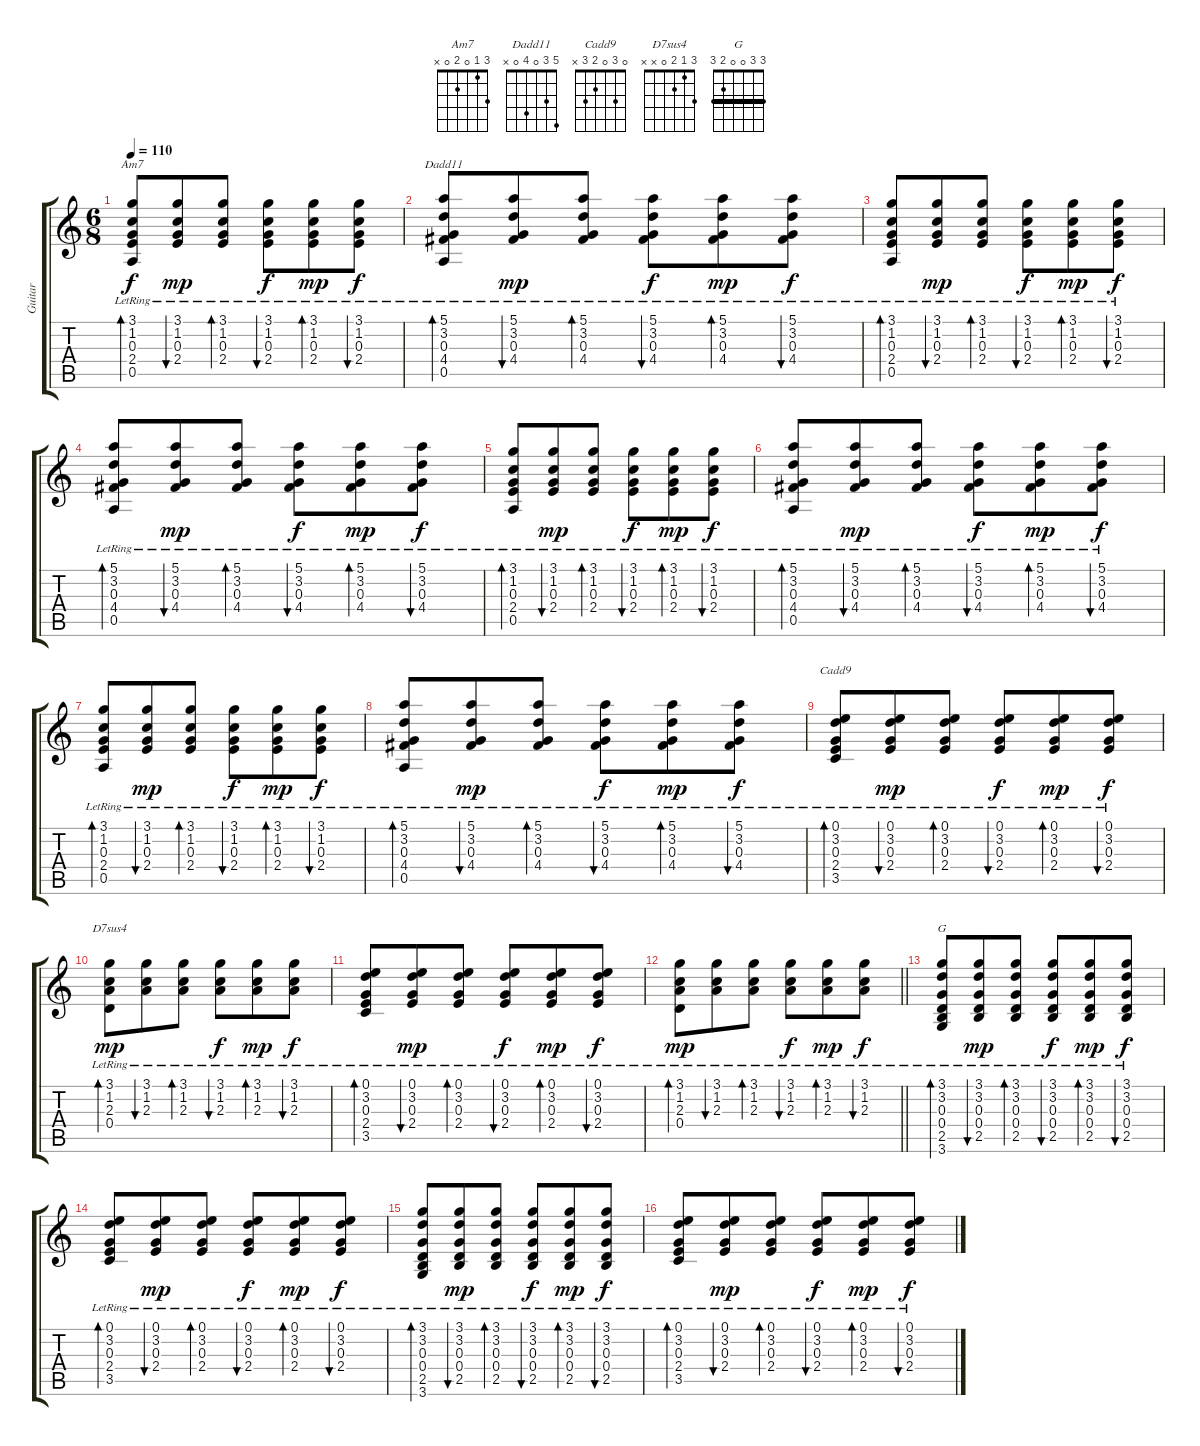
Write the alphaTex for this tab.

\track ("Guitar" "Guitar") {instrument distortionguitar}
\staff {score tabs}
\tuning (E4 B3 G3 D3 A2 E2) {hide}
\chord ("Am7" 3 1 0 2 0 x)
\chord ("Dadd11" 5 3 0 4 0 x)
\chord ("Cadd9" 0 3 0 2 3 x)
\chord ("D7sus4" 3 1 2 0 x x)
\chord ("G" 3 3 0 0 2 3) {barre 3}
\ts (6 8)
\tempo 110
\clef g2
\ks c
(3.1{lr} 1.2{lr} 0.3{lr} 2.4{lr} 0.5{lr}).8{bd 30 ch "Am7" dy f instrument distortionguitar} (3.1{lr} 1.2{lr} 0.3{lr} 2.4{lr}).8{bu 30 dy mp} (3.1{lr} 1.2{lr} 0.3{lr} 2.4{lr}).8{bd 30} (3.1{lr} 1.2{lr} 0.3{lr} 2.4{lr}).8{bu 30 dy f} (3.1{lr} 1.2{lr} 0.3{lr} 2.4{lr}).8{bd 30 dy mp} (3.1{lr} 1.2{lr} 0.3{lr} 2.4{lr}).8{bu 30 dy f} |
(5.1{lr} 3.2{lr} 0.3{lr} 4.4{lr} 0.5{lr}).8{bd 30 ch "Dadd11"} (5.1{lr} 3.2{lr} 0.3{lr} 4.4{lr}).8{bu 30 dy mp} (5.1{lr} 3.2{lr} 0.3{lr} 4.4{lr}).8{bd 30} (5.1{lr} 3.2{lr} 0.3{lr} 4.4{lr}).8{bu 30 dy f} (5.1{lr} 3.2{lr} 0.3{lr} 4.4{lr}).8{bd 30 dy mp} (5.1{lr} 3.2{lr} 0.3{lr} 4.4{lr}).8{bu 30 dy f} |
(3.1{lr} 1.2{lr} 0.3{lr} 2.4{lr} 0.5{lr}).8{bd 30} (3.1{lr} 1.2{lr} 0.3{lr} 2.4{lr}).8{bu 30 dy mp} (3.1{lr} 1.2{lr} 0.3{lr} 2.4{lr}).8{bd 30} (3.1{lr} 1.2{lr} 0.3{lr} 2.4{lr}).8{bu 30 dy f} (3.1{lr} 1.2{lr} 0.3{lr} 2.4{lr}).8{bd 30 dy mp} (3.1{lr} 1.2{lr} 0.3{lr} 2.4{lr}).8{bu 30 dy f} |
(5.1{lr} 3.2{lr} 0.3{lr} 4.4{lr} 0.5{lr}).8{bd 30} (5.1{lr} 3.2{lr} 0.3{lr} 4.4{lr}).8{bu 30 dy mp} (5.1{lr} 3.2{lr} 0.3{lr} 4.4{lr}).8{bd 30} (5.1{lr} 3.2{lr} 0.3{lr} 4.4{lr}).8{bu 30 dy f} (5.1{lr} 3.2{lr} 0.3{lr} 4.4{lr}).8{bd 30 dy mp} (5.1{lr} 3.2{lr} 0.3{lr} 4.4{lr}).8{bu 30 dy f} |
(3.1{lr} 1.2{lr} 0.3{lr} 2.4{lr} 0.5{lr}).8{bd 30} (3.1{lr} 1.2{lr} 0.3{lr} 2.4{lr}).8{bu 30 dy mp} (3.1{lr} 1.2{lr} 0.3{lr} 2.4{lr}).8{bd 30} (3.1{lr} 1.2{lr} 0.3{lr} 2.4{lr}).8{bu 30 dy f} (3.1{lr} 1.2{lr} 0.3{lr} 2.4{lr}).8{bd 30 dy mp} (3.1{lr} 1.2{lr} 0.3{lr} 2.4{lr}).8{bu 30 dy f} |
(5.1{lr} 3.2{lr} 0.3{lr} 4.4{lr} 0.5{lr}).8{bd 30} (5.1{lr} 3.2{lr} 0.3{lr} 4.4{lr}).8{bu 30 dy mp} (5.1{lr} 3.2{lr} 0.3{lr} 4.4{lr}).8{bd 30} (5.1{lr} 3.2{lr} 0.3{lr} 4.4{lr}).8{bu 30 dy f} (5.1{lr} 3.2{lr} 0.3{lr} 4.4{lr}).8{bd 30 dy mp} (5.1{lr} 3.2{lr} 0.3{lr} 4.4{lr}).8{bu 30 dy f} |
(3.1{lr} 1.2{lr} 0.3{lr} 2.4{lr} 0.5{lr}).8{bd 30} (3.1{lr} 1.2{lr} 0.3{lr} 2.4{lr}).8{bu 30 dy mp} (3.1{lr} 1.2{lr} 0.3{lr} 2.4{lr}).8{bd 30} (3.1{lr} 1.2{lr} 0.3{lr} 2.4{lr}).8{bu 30 dy f} (3.1{lr} 1.2{lr} 0.3{lr} 2.4{lr}).8{bd 30 dy mp} (3.1{lr} 1.2{lr} 0.3{lr} 2.4{lr}).8{bu 30 dy f} |
(5.1{lr} 3.2{lr} 0.3{lr} 4.4{lr} 0.5{lr}).8{bd 30} (5.1{lr} 3.2{lr} 0.3{lr} 4.4{lr}).8{bu 30 dy mp} (5.1{lr} 3.2{lr} 0.3{lr} 4.4{lr}).8{bd 30} (5.1{lr} 3.2{lr} 0.3{lr} 4.4{lr}).8{bu 30 dy f} (5.1{lr} 3.2{lr} 0.3{lr} 4.4{lr}).8{bd 30 dy mp} (5.1{lr} 3.2{lr} 0.3{lr} 4.4{lr}).8{bu 30 dy f} |
(0.1{lr} 3.2{lr} 0.3{lr} 2.4{lr} 3.5{lr}).8{bd 30 ch "Cadd9"} (0.1{lr} 3.2{lr} 0.3{lr} 2.4{lr}).8{bu 30 dy mp} (0.1{lr} 3.2{lr} 0.3{lr} 2.4{lr}).8{bd 30} (0.1{lr} 3.2{lr} 0.3{lr} 2.4{lr}).8{bu 30 dy f} (0.1{lr} 3.2{lr} 0.3{lr} 2.4{lr}).8{bd 30 dy mp} (0.1{lr} 3.2{lr} 0.3{lr} 2.4{lr}).8{bu 30 dy f} |
(3.1{lr} 1.2{lr} 2.3{lr} 0.4{lr}).8{bd 30 ch "D7sus4" dy mp} (3.1{lr} 1.2{lr} 2.3{lr}).8{bu 30} (3.1{lr} 1.2{lr} 2.3{lr}).8{bd 30} (3.1{lr} 1.2{lr} 2.3{lr}).8{bu 30 dy f} (3.1{lr} 1.2{lr} 2.3{lr}).8{bd 30 dy mp} (3.1{lr} 1.2{lr} 2.3{lr}).8{bu 30 dy f} |
(0.1{lr} 3.2{lr} 0.3{lr} 2.4{lr} 3.5{lr}).8{bd 30} (0.1{lr} 3.2{lr} 0.3{lr} 2.4{lr}).8{bu 30 dy mp} (0.1{lr} 3.2{lr} 0.3{lr} 2.4{lr}).8{bd 30} (0.1{lr} 3.2{lr} 0.3{lr} 2.4{lr}).8{bu 30 dy f} (0.1{lr} 3.2{lr} 0.3{lr} 2.4{lr}).8{bd 30 dy mp} (0.1{lr} 3.2{lr} 0.3{lr} 2.4{lr}).8{bu 30 dy f} |
\barLineRight lightlight
(3.1{lr} 1.2{lr} 2.3{lr} 0.4{lr}).8{bd 30 dy mp} (3.1{lr} 1.2{lr} 2.3{lr}).8{bu 30} (3.1{lr} 1.2{lr} 2.3{lr}).8{bd 30} (3.1{lr} 1.2{lr} 2.3{lr}).8{bu 30 dy f} (3.1{lr} 1.2{lr} 2.3{lr}).8{bd 30 dy mp} (3.1{lr} 1.2{lr} 2.3{lr}).8{bu 30 dy f} |
(3.1{lr} 3.2{lr} 0.3{lr} 0.4{lr} 2.5{lr} 3.6{lr}).8{bd 30 ch "G"} (3.1{lr} 3.2{lr} 0.3{lr} 0.4{lr} 2.5).8{bu 30 dy mp} (3.1{lr} 3.2{lr} 0.3{lr} 0.4{lr} 2.5).8{bd 30} (3.1{lr} 3.2{lr} 0.3{lr} 0.4{lr} 2.5).8{bu 30 dy f} (3.1{lr} 3.2{lr} 0.3{lr} 0.4{lr} 2.5{lr}).8{bd 30 dy mp} (3.1{lr} 3.2{lr} 0.3{lr} 0.4{lr} 2.5).8{bu 30 dy f} |
(0.1{lr} 3.2{lr} 0.3{lr} 2.4{lr} 3.5{lr}).8{bd 30} (0.1{lr} 3.2{lr} 0.3{lr} 2.4{lr}).8{bu 30 dy mp} (0.1{lr} 3.2{lr} 0.3{lr} 2.4{lr}).8{bd 30} (0.1{lr} 3.2{lr} 0.3{lr} 2.4{lr}).8{bu 30 dy f} (0.1{lr} 3.2{lr} 0.3{lr} 2.4{lr}).8{bd 30 dy mp} (0.1{lr} 3.2{lr} 0.3{lr} 2.4{lr}).8{bu 30 dy f} |
(3.1{lr} 3.2{lr} 0.3{lr} 0.4{lr} 2.5{lr} 3.6{lr}).8{bd 30} (3.1{lr} 3.2{lr} 0.3{lr} 0.4{lr} 2.5).8{bu 30 dy mp} (3.1{lr} 3.2{lr} 0.3{lr} 0.4{lr} 2.5).8{bd 30} (3.1{lr} 3.2{lr} 0.3{lr} 0.4{lr} 2.5).8{bu 30 dy f} (3.1{lr} 3.2{lr} 0.3{lr} 0.4{lr} 2.5{lr}).8{bd 30 dy mp} (3.1{lr} 3.2{lr} 0.3{lr} 0.4{lr} 2.5).8{bu 30 dy f} |
(0.1{lr} 3.2{lr} 0.3{lr} 2.4{lr} 3.5{lr}).8{bd 30} (0.1{lr} 3.2{lr} 0.3{lr} 2.4{lr}).8{bu 30 dy mp} (0.1{lr} 3.2{lr} 0.3{lr} 2.4{lr}).8{bd 30} (0.1{lr} 3.2{lr} 0.3{lr} 2.4{lr}).8{bu 30 dy f} (0.1{lr} 3.2{lr} 0.3{lr} 2.4{lr}).8{bd 30 dy mp} (0.1{lr} 3.2{lr} 0.3{lr} 2.4{lr}).8{bu 30 dy f}
